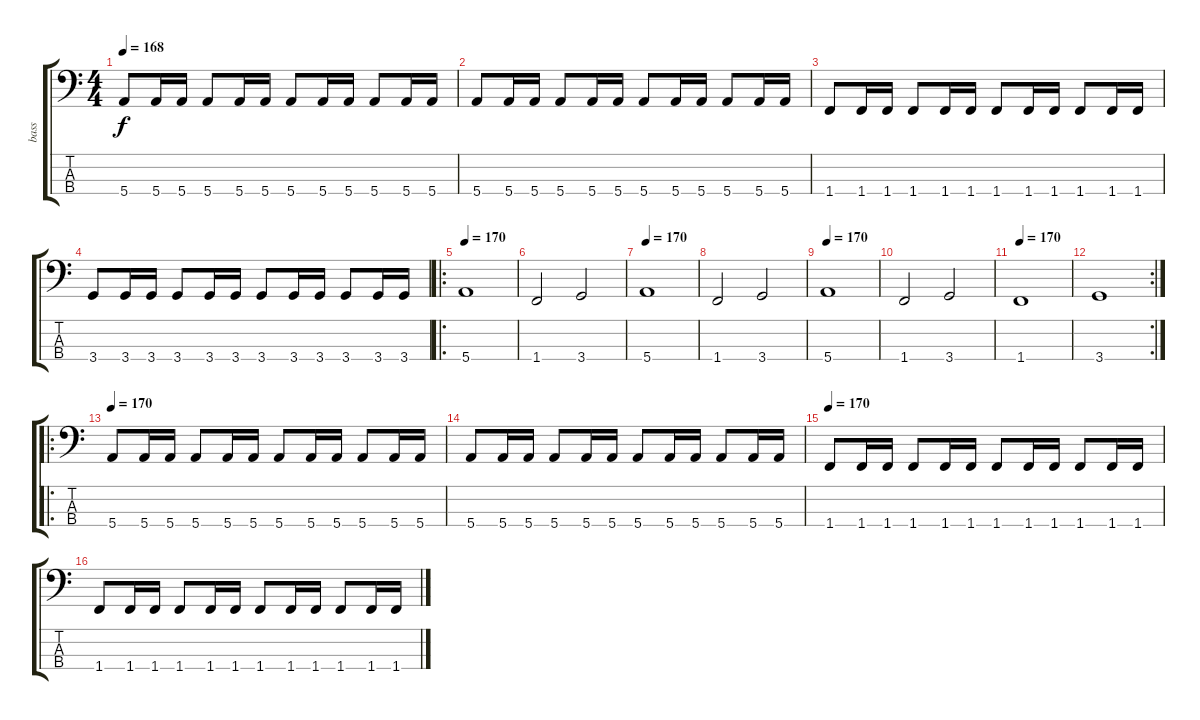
\track ("bass" "bass") {instrument electricbassfinger}
\staff {score tabs}
\tuning (G2 D2 A1 E1) {hide}
\ts (4 4)
\tempo 168
\clef f4
\ks c
5.4.8{dy f} 5.4.16 5.4.16 5.4.8 5.4.16 5.4.16 5.4.8 5.4.16 5.4.16 5.4.8 5.4.16 5.4.16 |
5.4.8 5.4.16 5.4.16 5.4.8 5.4.16 5.4.16 5.4.8 5.4.16 5.4.16 5.4.8 5.4.16 5.4.16 |
1.4.8 1.4.16 1.4.16 1.4.8 1.4.16 1.4.16 1.4.8 1.4.16 1.4.16 1.4.8 1.4.16 1.4.16 |
3.4.8 3.4.16 3.4.16 3.4.8 3.4.16 3.4.16 3.4.8 3.4.16 3.4.16 3.4.8 3.4.16 3.4.16 |
\ro
\tempo 170
5.4.1 |
1.4.2 3.4.2 |
\tempo 170
5.4.1 |
1.4.2 3.4.2 |
\tempo 170
5.4.1 |
1.4.2 3.4.2 |
\tempo 170
1.4.1 |
\rc 2
3.4.1 |
\ro
\tempo 170
5.4.8 5.4.16 5.4.16 5.4.8 5.4.16 5.4.16 5.4.8 5.4.16 5.4.16 5.4.8 5.4.16 5.4.16 |
5.4.8 5.4.16 5.4.16 5.4.8 5.4.16 5.4.16 5.4.8 5.4.16 5.4.16 5.4.8 5.4.16 5.4.16 |
\tempo 170
1.4.8 1.4.16 1.4.16 1.4.8 1.4.16 1.4.16 1.4.8 1.4.16 1.4.16 1.4.8 1.4.16 1.4.16 |
1.4.8 1.4.16 1.4.16 1.4.8 1.4.16 1.4.16 1.4.8 1.4.16 1.4.16 1.4.8 1.4.16 1.4.16
